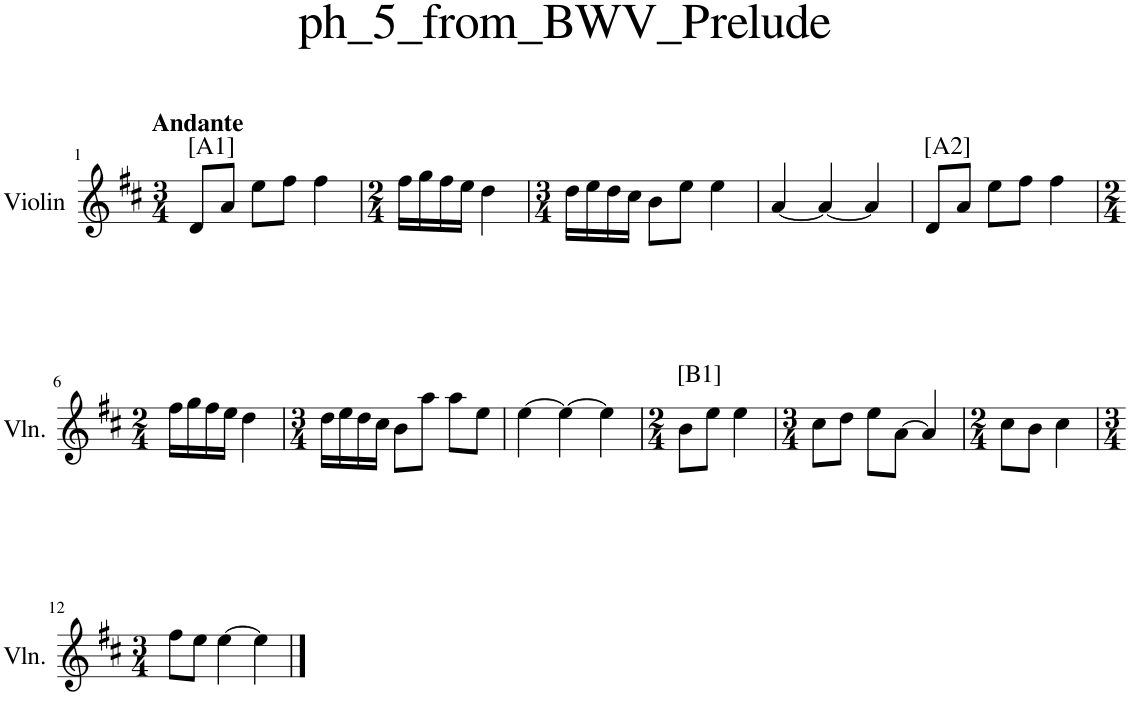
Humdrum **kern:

**kern	**harte
*part1	*part1
*staff1	*
*I"Violin	*
*I'Vln.	*
*clefG2	*
*k[f#c#]	*
*M3/4	*
=1	=1
!LO:TX:a:B:t=Andante	!LO:H:kt=[A1]
8d/L	N
8a/J	.
8ee\L	.
8ff#\J	.
4ff#\	.
=2	=2
*M2/4	*
16ff#\LL	.
16gg\	.
16ff#\	.
16ee\JJ	.
4dd\	.
=3	=3
*M3/4	*
16dd\LL	.
16ee\	.
16dd\	.
16cc#\JJ	.
8b\L	.
8ee\J	.
4ee\	.
=4	=4
[4a/	.
4a/_	.
4a/]	.
=5	=5
!	!LO:H:kt=[A2]
8d/L	N
8a/J	.
8ee\L	.
8ff#\J	.
4ff#\	.
!!LO:LB:g=z
=6	=6
*M2/4	*
16ff#\LL	.
16gg\	.
16ff#\	.
16ee\JJ	.
4dd\	.
=7	=7
*M3/4	*
16dd\LL	.
16ee\	.
16dd\	.
16cc#\JJ	.
8b\L	.
8aa\J	.
8aa\L	.
8ee\J	.
=8	=8
[4ee\	.
4ee\_	.
4ee\]	.
=9	=9
*M2/4	*
!	!LO:H:kt=[B1]
8b\L	N
8ee\J	.
4ee\	.
=10	=10
*M3/4	*
8cc#\L	.
8dd\J	.
8ee\L	.
[8a\J	.
4a/]	.
=11	=11
*M2/4	*
8cc#\L	.
8b\J	.
4cc#\	.
!!LO:LB:g=z
=12	=12
*M3/4	*
8ff#\L	.
8ee\J	.
[4ee\	.
4ee\]	.
==	==
*-	*-
